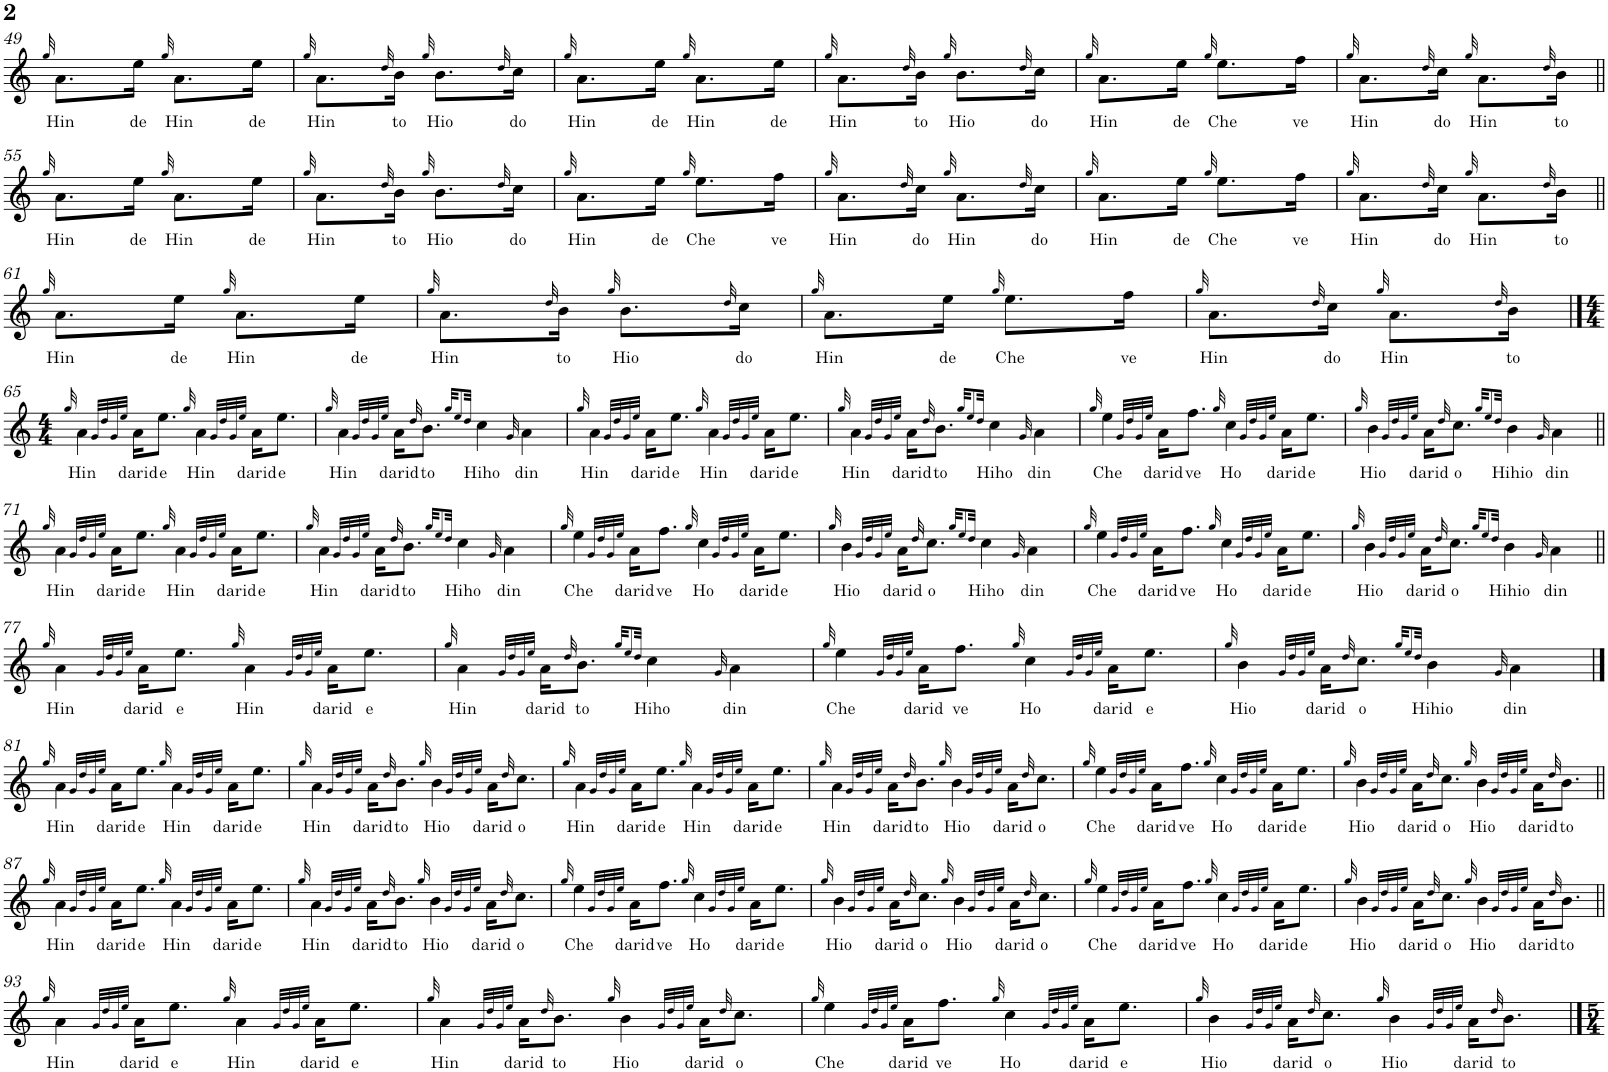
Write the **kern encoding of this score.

**kern	**text
*part1	*part1
*staff1	*staff1
*I"Piano	*
*I'Pno.	*
!!LO:PB:g=z
*clefG2	*
*k[]	*
*M2/4	*
=49	=49
32qgg/	.
!	!LO:LY:b
8.a\L	Hin
!	!LO:LY:b
16ee\Jk	de
32qgg/	.
!	!LO:LY:b
8.a\L	Hin
!	!LO:LY:b
16ee\Jk	de
=50	=50
32qgg/	.
!	!LO:LY:b
8.a\L	Hin
32qdd/	.
!	!LO:LY:b
16b\Jk	to
32qgg/	.
!	!LO:LY:b
8.b\L	Hio
32qdd/	.
!	!LO:LY:b
16cc\Jk	do
=51	=51
32qgg/	.
!	!LO:LY:b
8.a\L	Hin
!	!LO:LY:b
16ee\Jk	de
32qgg/	.
!	!LO:LY:b
8.a\L	Hin
!	!LO:LY:b
16ee\Jk	de
=52	=52
32qgg/	.
!	!LO:LY:b
8.a\L	Hin
32qdd/	.
!	!LO:LY:b
16b\Jk	to
32qgg/	.
!	!LO:LY:b
8.b\L	Hio
32qdd/	.
!	!LO:LY:b
16cc\Jk	do
=53	=53
32qgg/	.
!	!LO:LY:b
8.a\L	Hin
!	!LO:LY:b
16ee\Jk	de
32qgg/	.
!	!LO:LY:b
8.ee\L	Che
!	!LO:LY:b
16ff\Jk	ve
=54	=54
32qgg/	.
!	!LO:LY:b
8.a\L	Hin
32qdd/	.
!	!LO:LY:b
16cc\Jk	do
32qgg/	.
!	!LO:LY:b
8.a\L	Hin
32qdd/	.
!	!LO:LY:b
16b\Jk	to
!!LO:LB:g=z
=55||	=55||
32qgg/	.
!	!LO:LY:b
8.a\L	Hin
!	!LO:LY:b
16ee\Jk	de
32qgg/	.
!	!LO:LY:b
8.a\L	Hin
!	!LO:LY:b
16ee\Jk	de
=56	=56
32qgg/	.
!	!LO:LY:b
8.a\L	Hin
32qdd/	.
!	!LO:LY:b
16b\Jk	to
32qgg/	.
!	!LO:LY:b
8.b\L	Hio
32qdd/	.
!	!LO:LY:b
16cc\Jk	do
=57	=57
32qgg/	.
!	!LO:LY:b
8.a\L	Hin
!	!LO:LY:b
16ee\Jk	de
32qgg/	.
!	!LO:LY:b
8.ee\L	Che
!	!LO:LY:b
16ff\Jk	ve
=58	=58
32qgg/	.
!	!LO:LY:b
8.a\L	Hin
32qdd/	.
!	!LO:LY:b
16cc\Jk	do
32qgg/	.
!	!LO:LY:b
8.a\L	Hin
32qdd/	.
!	!LO:LY:b
16cc\Jk	do
=59	=59
32qgg/	.
!	!LO:LY:b
8.a\L	Hin
!	!LO:LY:b
16ee\Jk	de
32qgg/	.
!	!LO:LY:b
8.ee\L	Che
!	!LO:LY:b
16ff\Jk	ve
=60	=60
32qgg/	.
!	!LO:LY:b
8.a\L	Hin
32qdd/	.
!	!LO:LY:b
16cc\Jk	do
32qgg/	.
!	!LO:LY:b
8.a\L	Hin
32qdd/	.
!	!LO:LY:b
16b\Jk	to
!!LO:LB:g=z
=61||	=61||
32qgg/	.
!	!LO:LY:b
8.a\L	Hin
!	!LO:LY:b
16ee\Jk	de
32qgg/	.
!	!LO:LY:b
8.a\L	Hin
!	!LO:LY:b
16ee\Jk	de
=62	=62
32qgg/	.
!	!LO:LY:b
8.a\L	Hin
32qdd/	.
!	!LO:LY:b
16b\Jk	to
32qgg/	.
!	!LO:LY:b
8.b\L	Hio
32qdd/	.
!	!LO:LY:b
16cc\Jk	do
=63	=63
32qgg/	.
!	!LO:LY:b
8.a\L	Hin
!	!LO:LY:b
16ee\Jk	de
32qgg/	.
!	!LO:LY:b
8.ee\L	Che
!	!LO:LY:b
16ff\Jk	ve
=64	=64
32qgg/	.
!	!LO:LY:b
8.a\L	Hin
32qdd/	.
!	!LO:LY:b
16cc\Jk	do
32qgg/	.
!	!LO:LY:b
8.a\L	Hin
32qdd/	.
!	!LO:LY:b
16b\Jk	to
!!LO:LB:g=z
==65	==65
*M4/4	*
32qgg/	.
!	!LO:LY:b
4a\	Hin
32qg/LLL	.
32qdd/	.
32qg/	.
32qee/JJJ	.
!	!LO:LY:b
16a\KL	darid
!	!LO:LY:b
8.ee\J	e
32qgg/	.
!	!LO:LY:b
4a\	Hin
32qg/LLL	.
32qdd/	.
32qg/	.
32qee/JJJ	.
!	!LO:LY:b
16a\KL	darid
!	!LO:LY:b
8.ee\J	e
=66	=66
32qgg/	.
!	!LO:LY:b
4a\	Hin
32qg/LLL	.
32qdd/	.
32qg/	.
32qee/JJJ	.
!	!LO:LY:b
16a\KL	darid
32qdd/	.
!	!LO:LY:b
8.b\J	to
32qgg/KKL	.
8qee/	.
32qdd/Jkk	.
!	!LO:LY:b
4cc\	Hiho
32qg/	.
!	!LO:LY:b
4a\	din
=67	=67
32qgg/	.
!	!LO:LY:b
4a\	Hin
32qg/LLL	.
32qdd/	.
32qg/	.
32qee/JJJ	.
!	!LO:LY:b
16a\KL	darid
!	!LO:LY:b
8.ee\J	e
32qgg/	.
!	!LO:LY:b
4a\	Hin
32qg/LLL	.
32qdd/	.
32qg/	.
32qee/JJJ	.
!	!LO:LY:b
16a\KL	darid
!	!LO:LY:b
8.ee\J	e
=68	=68
32qgg/	.
!	!LO:LY:b
4a\	Hin
32qg/LLL	.
32qdd/	.
32qg/	.
32qee/JJJ	.
!	!LO:LY:b
16a\KL	darid
32qdd/	.
!	!LO:LY:b
8.b\J	to
32qgg/KKL	.
8qee/	.
32qdd/Jkk	.
!	!LO:LY:b
4cc\	Hiho
32qg/	.
!	!LO:LY:b
4a\	din
=69	=69
32qgg/	.
!	!LO:LY:b
4ee\	Che
32qg/LLL	.
32qdd/	.
32qg/	.
32qee/JJJ	.
!	!LO:LY:b
16a\KL	darid
!	!LO:LY:b
8.ff\J	ve
32qgg/	.
!	!LO:LY:b
4cc\	Ho
32qg/LLL	.
32qdd/	.
32qg/	.
32qee/JJJ	.
!	!LO:LY:b
16a\KL	darid
!	!LO:LY:b
8.ee\J	e
=70	=70
32qgg/	.
!	!LO:LY:b
4b\	Hio
32qg/LLL	.
32qdd/	.
32qg/	.
32qee/JJJ	.
!	!LO:LY:b
16a\KL	darid
32qdd/	.
!	!LO:LY:b
8.cc\J	o
32qgg/KKL	.
8qee/	.
32qdd/Jkk	.
!	!LO:LY:b
4b\	Hihio
32qg/	.
!	!LO:LY:b
4a\	din
!!LO:LB:g=z
=71||	=71||
32qgg/	.
!	!LO:LY:b
4a\	Hin
32qg/LLL	.
32qdd/	.
32qg/	.
32qee/JJJ	.
!	!LO:LY:b
16a\KL	darid
!	!LO:LY:b
8.ee\J	e
32qgg/	.
!	!LO:LY:b
4a\	Hin
32qg/LLL	.
32qdd/	.
32qg/	.
32qee/JJJ	.
!	!LO:LY:b
16a\KL	darid
!	!LO:LY:b
8.ee\J	e
=72	=72
32qgg/	.
!	!LO:LY:b
4a\	Hin
32qg/LLL	.
32qdd/	.
32qg/	.
32qee/JJJ	.
!	!LO:LY:b
16a\KL	darid
32qdd/	.
!	!LO:LY:b
8.b\J	to
32qgg/KKL	.
8qee/	.
32qdd/Jkk	.
!	!LO:LY:b
4cc\	Hiho
32qg/	.
!	!LO:LY:b
4a\	din
=73	=73
32qgg/	.
!	!LO:LY:b
4ee\	Che
32qg/LLL	.
32qdd/	.
32qg/	.
32qee/JJJ	.
!	!LO:LY:b
16a\KL	darid
!	!LO:LY:b
8.ff\J	ve
32qgg/	.
!	!LO:LY:b
4cc\	Ho
32qg/LLL	.
32qdd/	.
32qg/	.
32qee/JJJ	.
!	!LO:LY:b
16a\KL	darid
!	!LO:LY:b
8.ee\J	e
=74	=74
32qgg/	.
!	!LO:LY:b
4b\	Hio
32qg/LLL	.
32qdd/	.
32qg/	.
32qee/JJJ	.
!	!LO:LY:b
16a\KL	darid
32qdd/	.
!	!LO:LY:b
8.cc\J	o
32qgg/KKL	.
8qee/	.
32qdd/Jkk	.
!	!LO:LY:b
4cc\	Hiho
32qg/	.
!	!LO:LY:b
4a\	din
=75	=75
32qgg/	.
!	!LO:LY:b
4ee\	Che
32qg/LLL	.
32qdd/	.
32qg/	.
32qee/JJJ	.
!	!LO:LY:b
16a\KL	darid
!	!LO:LY:b
8.ff\J	ve
32qgg/	.
!	!LO:LY:b
4cc\	Ho
32qg/LLL	.
32qdd/	.
32qg/	.
32qee/JJJ	.
!	!LO:LY:b
16a\KL	darid
!	!LO:LY:b
8.ee\J	e
=76	=76
32qgg/	.
!	!LO:LY:b
4b\	Hio
32qg/LLL	.
32qdd/	.
32qg/	.
32qee/JJJ	.
!	!LO:LY:b
16a\KL	darid
32qdd/	.
!	!LO:LY:b
8.cc\J	o
32qgg/KKL	.
8qee/	.
32qdd/Jkk	.
!	!LO:LY:b
4b\	Hihio
32qg/	.
!	!LO:LY:b
4a\	din
!!LO:LB:g=z
=77||	=77||
32qgg/	.
!	!LO:LY:b
4a\	Hin
32qg/LLL	.
32qdd/	.
32qg/	.
32qee/JJJ	.
!	!LO:LY:b
16a\KL	darid
!	!LO:LY:b
8.ee\J	e
32qgg/	.
!	!LO:LY:b
4a\	Hin
32qg/LLL	.
32qdd/	.
32qg/	.
32qee/JJJ	.
!	!LO:LY:b
16a\KL	darid
!	!LO:LY:b
8.ee\J	e
=78	=78
32qgg/	.
!	!LO:LY:b
4a\	Hin
32qg/LLL	.
32qdd/	.
32qg/	.
32qee/JJJ	.
!	!LO:LY:b
16a\KL	darid
32qdd/	.
!	!LO:LY:b
8.b\J	to
32qgg/KKL	.
8qee/	.
32qdd/Jkk	.
!	!LO:LY:b
4cc\	Hiho
32qg/	.
!	!LO:LY:b
4a\	din
=79	=79
32qgg/	.
!	!LO:LY:b
4ee\	Che
32qg/LLL	.
32qdd/	.
32qg/	.
32qee/JJJ	.
!	!LO:LY:b
16a\KL	darid
!	!LO:LY:b
8.ff\J	ve
32qgg/	.
!	!LO:LY:b
4cc\	Ho
32qg/LLL	.
32qdd/	.
32qg/	.
32qee/JJJ	.
!	!LO:LY:b
16a\KL	darid
!	!LO:LY:b
8.ee\J	e
=80	=80
32qgg/	.
!	!LO:LY:b
4b\	Hio
32qg/LLL	.
32qdd/	.
32qg/	.
32qee/JJJ	.
!	!LO:LY:b
16a\KL	darid
32qdd/	.
!	!LO:LY:b
8.cc\J	o
32qgg/KKL	.
8qee/	.
32qdd/Jkk	.
!	!LO:LY:b
4b\	Hihio
32qg/	.
!	!LO:LY:b
4a\	din
!!LO:LB:g=z
==81	==81
32qgg/	.
!	!LO:LY:b
4a\	Hin
32qg/LLL	.
32qdd/	.
32qg/	.
32qee/JJJ	.
!	!LO:LY:b
16a\KL	darid
!	!LO:LY:b
8.ee\J	e
32qgg/	.
!	!LO:LY:b
4a\	Hin
32qg/LLL	.
32qdd/	.
32qg/	.
32qee/JJJ	.
!	!LO:LY:b
16a\KL	darid
!	!LO:LY:b
8.ee\J	e
=82	=82
32qgg/	.
!	!LO:LY:b
4a\	Hin
32qg/LLL	.
32qdd/	.
32qg/	.
32qee/JJJ	.
!	!LO:LY:b
16a\KL	darid
32qdd/	.
!	!LO:LY:b
8.b\J	to
32qgg/	.
!	!LO:LY:b
4b\	Hio
32qg/LLL	.
32qdd/	.
32qg/	.
32qee/JJJ	.
!	!LO:LY:b
16a\KL	darid
32qdd/	.
!	!LO:LY:b
8.cc\J	o
=83	=83
32qgg/	.
!	!LO:LY:b
4a\	Hin
32qg/LLL	.
32qdd/	.
32qg/	.
32qee/JJJ	.
!	!LO:LY:b
16a\KL	darid
!	!LO:LY:b
8.ee\J	e
32qgg/	.
!	!LO:LY:b
4a\	Hin
32qg/LLL	.
32qdd/	.
32qg/	.
32qee/JJJ	.
!	!LO:LY:b
16a\KL	darid
!	!LO:LY:b
8.ee\J	e
=84	=84
32qgg/	.
!	!LO:LY:b
4a\	Hin
32qg/LLL	.
32qdd/	.
32qg/	.
32qee/JJJ	.
!	!LO:LY:b
16a\KL	darid
32qdd/	.
!	!LO:LY:b
8.b\J	to
32qgg/	.
!	!LO:LY:b
4b\	Hio
32qg/LLL	.
32qdd/	.
32qg/	.
32qee/JJJ	.
!	!LO:LY:b
16a\KL	darid
32qdd/	.
!	!LO:LY:b
8.cc\J	o
=85	=85
32qgg/	.
!	!LO:LY:b
4ee\	Che
32qg/LLL	.
32qdd/	.
32qg/	.
32qee/JJJ	.
!	!LO:LY:b
16a\KL	darid
!	!LO:LY:b
8.ff\J	ve
32qgg/	.
!	!LO:LY:b
4cc\	Ho
32qg/LLL	.
32qdd/	.
32qg/	.
32qee/JJJ	.
!	!LO:LY:b
16a\KL	darid
!	!LO:LY:b
8.ee\J	e
=86	=86
32qgg/	.
!	!LO:LY:b
4b\	Hio
32qg/LLL	.
32qdd/	.
32qg/	.
32qee/JJJ	.
!	!LO:LY:b
16a\KL	darid
32qdd/	.
!	!LO:LY:b
8.cc\J	o
32qgg/	.
!	!LO:LY:b
4b\	Hio
32qg/LLL	.
32qdd/	.
32qg/	.
32qee/JJJ	.
!	!LO:LY:b
16a\KL	darid
32qdd/	.
!	!LO:LY:b
8.b\J	to
!!LO:LB:g=z
=87||	=87||
32qgg/	.
!	!LO:LY:b
4a\	Hin
32qg/LLL	.
32qdd/	.
32qg/	.
32qee/JJJ	.
!	!LO:LY:b
16a\KL	darid
!	!LO:LY:b
8.ee\J	e
32qgg/	.
!	!LO:LY:b
4a\	Hin
32qg/LLL	.
32qdd/	.
32qg/	.
32qee/JJJ	.
!	!LO:LY:b
16a\KL	darid
!	!LO:LY:b
8.ee\J	e
=88	=88
32qgg/	.
!	!LO:LY:b
4a\	Hin
32qg/LLL	.
32qdd/	.
32qg/	.
32qee/JJJ	.
!	!LO:LY:b
16a\KL	darid
32qdd/	.
!	!LO:LY:b
8.b\J	to
32qgg/	.
!	!LO:LY:b
4b\	Hio
32qg/LLL	.
32qdd/	.
32qg/	.
32qee/JJJ	.
!	!LO:LY:b
16a\KL	darid
32qdd/	.
!	!LO:LY:b
8.cc\J	o
=89	=89
32qgg/	.
!	!LO:LY:b
4ee\	Che
32qg/LLL	.
32qdd/	.
32qg/	.
32qee/JJJ	.
!	!LO:LY:b
16a\KL	darid
!	!LO:LY:b
8.ff\J	ve
32qgg/	.
!	!LO:LY:b
4cc\	Ho
32qg/LLL	.
32qdd/	.
32qg/	.
32qee/JJJ	.
!	!LO:LY:b
16a\KL	darid
!	!LO:LY:b
8.ee\J	e
=90	=90
32qgg/	.
!	!LO:LY:b
4b\	Hio
32qg/LLL	.
32qdd/	.
32qg/	.
32qee/JJJ	.
!	!LO:LY:b
16a\KL	darid
32qdd/	.
!	!LO:LY:b
8.cc\J	o
32qgg/	.
!	!LO:LY:b
4b\	Hio
32qg/LLL	.
32qdd/	.
32qg/	.
32qee/JJJ	.
!	!LO:LY:b
16a\KL	darid
32qdd/	.
!	!LO:LY:b
8.cc\J	o
=91	=91
32qgg/	.
!	!LO:LY:b
4ee\	Che
32qg/LLL	.
32qdd/	.
32qg/	.
32qee/JJJ	.
!	!LO:LY:b
16a\KL	darid
!	!LO:LY:b
8.ff\J	ve
32qgg/	.
!	!LO:LY:b
4cc\	Ho
32qg/LLL	.
32qdd/	.
32qg/	.
32qee/JJJ	.
!	!LO:LY:b
16a\KL	darid
!	!LO:LY:b
8.ee\J	e
=92	=92
32qgg/	.
!	!LO:LY:b
4b\	Hio
32qg/LLL	.
32qdd/	.
32qg/	.
32qee/JJJ	.
!	!LO:LY:b
16a\KL	darid
32qdd/	.
!	!LO:LY:b
8.cc\J	o
32qgg/	.
!	!LO:LY:b
4b\	Hio
32qg/LLL	.
32qdd/	.
32qg/	.
32qee/JJJ	.
!	!LO:LY:b
16a\KL	darid
32qdd/	.
!	!LO:LY:b
8.b\J	to
!!LO:LB:g=z
=93||	=93||
32qgg/	.
!	!LO:LY:b
4a\	Hin
32qg/LLL	.
32qdd/	.
32qg/	.
32qee/JJJ	.
!	!LO:LY:b
16a\KL	darid
!	!LO:LY:b
8.ee\J	e
32qgg/	.
!	!LO:LY:b
4a\	Hin
32qg/LLL	.
32qdd/	.
32qg/	.
32qee/JJJ	.
!	!LO:LY:b
16a\KL	darid
!	!LO:LY:b
8.ee\J	e
=94	=94
32qgg/	.
!	!LO:LY:b
4a\	Hin
32qg/LLL	.
32qdd/	.
32qg/	.
32qee/JJJ	.
!	!LO:LY:b
16a\KL	darid
32qdd/	.
!	!LO:LY:b
8.b\J	to
32qgg/	.
!	!LO:LY:b
4b\	Hio
32qg/LLL	.
32qdd/	.
32qg/	.
32qee/JJJ	.
!	!LO:LY:b
16a\KL	darid
32qdd/	.
!	!LO:LY:b
8.cc\J	o
=95	=95
32qgg/	.
!	!LO:LY:b
4ee\	Che
32qg/LLL	.
32qdd/	.
32qg/	.
32qee/JJJ	.
!	!LO:LY:b
16a\KL	darid
!	!LO:LY:b
8.ff\J	ve
32qgg/	.
!	!LO:LY:b
4cc\	Ho
32qg/LLL	.
32qdd/	.
32qg/	.
32qee/JJJ	.
!	!LO:LY:b
16a\KL	darid
!	!LO:LY:b
8.ee\J	e
=96	=96
32qgg/	.
!	!LO:LY:b
4b\	Hio
32qg/LLL	.
32qdd/	.
32qg/	.
32qee/JJJ	.
!	!LO:LY:b
16a\KL	darid
32qdd/	.
!	!LO:LY:b
8.cc\J	o
32qgg/	.
!	!LO:LY:b
4b\	Hio
32qg/LLL	.
32qdd/	.
32qg/	.
32qee/JJJ	.
!	!LO:LY:b
16a\KL	darid
32qdd/	.
!	!LO:LY:b
8.b\J	to
==	==
*-	*-
